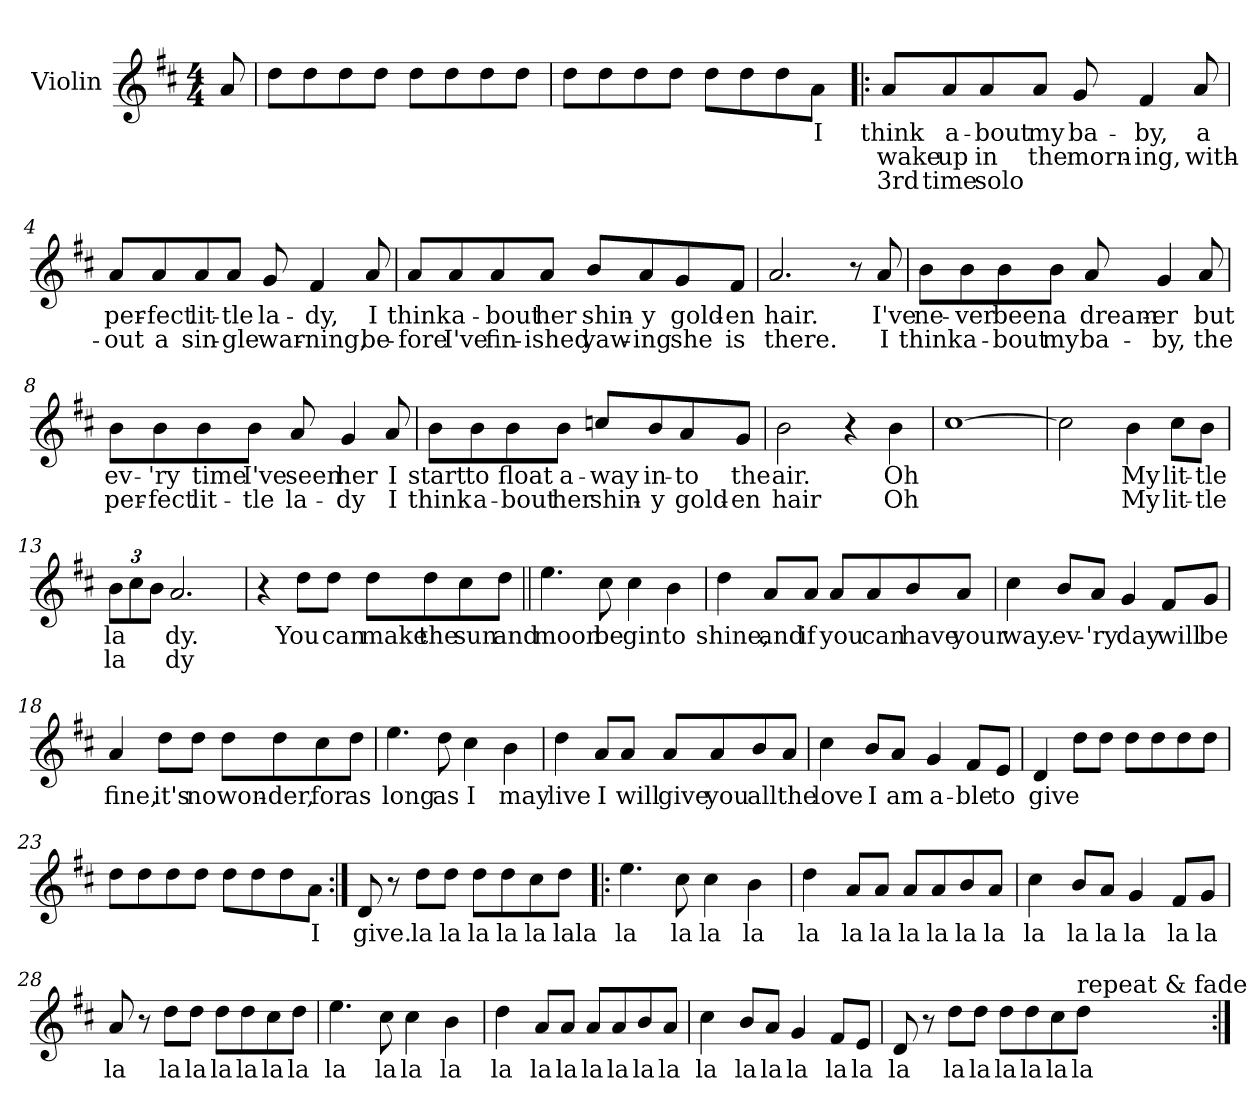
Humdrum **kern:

**kern	**text	**text	**text
*part1	*part1	*part1	*part1
*staff1	*staff1	*staff1	*staff1
*I"Violin	*	*	*
*I'Vln	*	*	*
*clefG2	*	*	*
*k[f#c#]	*	*	*
*D:	*	*	*
*M4/4	*	*	*
=	=	=	=
8a/	.	.	.
=1	=1	=1	=1
8dd\L	.	.	.
8dd\	.	.	.
8dd\	.	.	.
8dd\J	.	.	.
8dd\L	.	.	.
8dd\	.	.	.
8dd\	.	.	.
8dd\J	.	.	.
=2	=2	=2	=2
8dd\L	.	.	.
8dd\	.	.	.
8dd\	.	.	.
8dd\J	.	.	.
8dd\L	.	.	.
8dd\	.	.	.
8dd\	.	.	.
8a\J	I	.	.
=3!|:	=3!|:	=3!|:	=3!|:
8a/L	think	wake	3rd
8a/	a-	up	time
8a/	-bout	in	solo
8a/J	my	the	.
8g/	ba-	morn-	.
4f#/	-by,	-ing,	.
8a/	a	with-	.
!!LO:LB:g=z
=4	=4	=4	=4
8a/L	per-	-out	.
8a/	-fect	a	.
8a/	lit-	sin-	.
8a/J	-tle	-gle	.
8g/	la-	war-	.
4f#/	-dy,	-ning,	.
8a/	I	be-	.
=5	=5	=5	=5
8a/L	think	-fore	.
8a/	a-	I've	.
8a/	-bout	fin-	.
8a/J	her	-ished	.
8b/L	shin-	yaw-	.
8a/	-y	-ing	.
8g/	gold-	she	.
8f#/J	-en	is	.
=6	=6	=6	=6
2.a/	hair.	there.	.
8r	.	.	.
8a/	I've	I	.
!!LO:LB:g=z
=7	=7	=7	=7
8b\L	ne-	think	.
8b\	-ver	a-	.
8b\	been	-bout	.
8b\J	a	my	.
8a/	dream-	ba-	.
4g/	-er	-by,	.
8a/	but	the	.
!!LO:LB:g=z
=8	=8	=8	=8
8b\L	ev-	per-	.
8b\	-'ry	-fect	.
8b\	time	lit-	.
8b\J	I've	-tle	.
8a/	seen	la-	.
4g/	her	-dy	.
8a/	I	I	.
=9	=9	=9	=9
8b\L	start	think	.
8b\	to	a-	.
8b\	float	-bout	.
8b\J	a-	her	.
8ccn/L	-way	shin-	.
8b/	in-	-y	.
8a/	-to	gold-	.
8g/J	the	-en	.
=10	=10	=10	=10
2b\	air.	hair	.
4r	.	.	.
4b\	Oh	Oh	.
=11	=11	=11	=11
[1cc#	.	.	.
!!LO:LB:g=z
=12	=12	=12	=12
2cc#\]	.	.	.
4b\	My	My	.
8cc#\L	lit-	lit-	.
8b\J	-tle	-tle	.
=13	=13	=13	=13
*Xbrackettup	*	*	*
12b\L	la	-la	.
12cc#\	.	.	.
12b\J	.	.	.
2.a/	dy.	dy	.
=14	=14	=14	=14
4r	.	.	.
8dd\L	You	.	.
8dd\J	can	.	.
8dd\L	make	.	.
8dd\	the	.	.
8cc#\	sun	.	.
8dd\J	and	.	.
=15||	=15||	=15||	=15||
4.ee\	moon	.	.
8cc#\	be	.	.
4cc#\	gin	.	.
4b\	to	.	.
!!LO:LB:g=z
=16	=16	=16	=16
4dd\	shine,	.	.
8a/L	and	.	.
8a/J	if	.	.
8a/L	you	.	.
8a/	can	.	.
8b/	have	.	.
8a/J	your	.	.
=17	=17	=17	=17
4cc#\	way.	.	.
8b/L	ev-	.	.
8a/J	-'ry	.	.
4g/	day	.	.
8f#/L	will	.	.
8g/J	be	.	.
=18	=18	=18	=18
4a/	fine,	.	.
8dd\L	it's	.	.
8dd\J	no	.	.
8dd\L	won-	.	.
8dd\	-der,	.	.
8cc#\	for	.	.
8dd\J	as	.	.
!!LO:LB:g=z
=19	=19	=19	=19
4.ee\	long	.	.
8dd\	as	.	.
4cc#\	I	.	.
4b\	may	.	.
!!LO:LB:g=z
=20	=20	=20	=20
4dd\	live	.	.
8a/L	I	.	.
8a/J	will	.	.
8a/L	give	.	.
8a/	you	.	.
8b/	all	.	.
8a/J	the	.	.
=21	=21	=21	=21
4cc#\	love	.	.
8b/L	I	.	.
8a/J	am	.	.
4g/	a-	.	.
8f#/L	-ble	.	.
8e/J	to	.	.
=22	=22	=22	=22
4d/	give	.	.
8dd\L	.	.	.
8dd\J	.	.	.
8dd\L	.	.	.
8dd\	.	.	.
8dd\	.	.	.
8dd\J	.	.	.
=23	=23	=23	=23
8dd\L	.	.	.
8dd\	.	.	.
8dd\	.	.	.
8dd\J	.	.	.
8dd\L	.	.	.
8dd\	.	.	.
8dd\	.	.	.
8a\J	I	.	.
!!LO:LB:g=z
=24:|!	=24:|!	=24:|!	=24:|!
8d/	give.	.	.
8r	.	.	.
8dd\L	la	.	.
8dd\J	la	.	.
8dd\L	la	.	.
8dd\	la	.	.
8cc#\	la	.	.
8dd\J	lala	.	.
=25!|:	=25!|:	=25!|:	=25!|:
4.ee\	la	.	.
8cc#\	la	.	.
4cc#\	la	.	.
4b\	la	.	.
=26	=26	=26	=26
4dd\	la	.	.
8a/L	la	.	.
8a/J	la	.	.
8a/L	la	.	.
8a/	la	.	.
8b/	la	.	.
8a/J	la	.	.
=27	=27	=27	=27
4cc#\	la	.	.
8b/L	la	.	.
8a/J	la	.	.
4g/	la	.	.
8f#/L	la	.	.
8g/J	la	.	.
!!LO:PB:g=z
=28	=28	=28	=28
8a/	la	.	.
8r	.	.	.
8dd\L	la	.	.
8dd\J	la	.	.
8dd\L	la	.	.
8dd\	la	.	.
8cc#\	la	.	.
8dd\J	la	.	.
=29	=29	=29	=29
4.ee\	la	.	.
8cc#\	la	.	.
4cc#\	la	.	.
4b\	la	.	.
=30	=30	=30	=30
4dd\	la	.	.
8a/L	la	.	.
8a/J	la	.	.
8a/L	la	.	.
8a/	la	.	.
8b/	la	.	.
8a/J	la	.	.
=31	=31	=31	=31
4cc#\	la	.	.
8b/L	la	.	.
8a/J	la	.	.
4g/	la	.	.
8f#/L	la	.	.
8e/J	la	.	.
!!LO:LB:g=z
=32	=32	=32	=32
8d/	la	.	.
8r	.	.	.
8dd\L	la	.	.
8dd\J	la	.	.
8dd\L	la	.	.
8dd\	la	.	.
8cc#\	la	.	.
!LO:TX:a:t=repeat & fade	!	!	!
8dd\J	la	.	.
=:|!	=:|!	=:|!	=:|!
*-	*-	*-	*-
